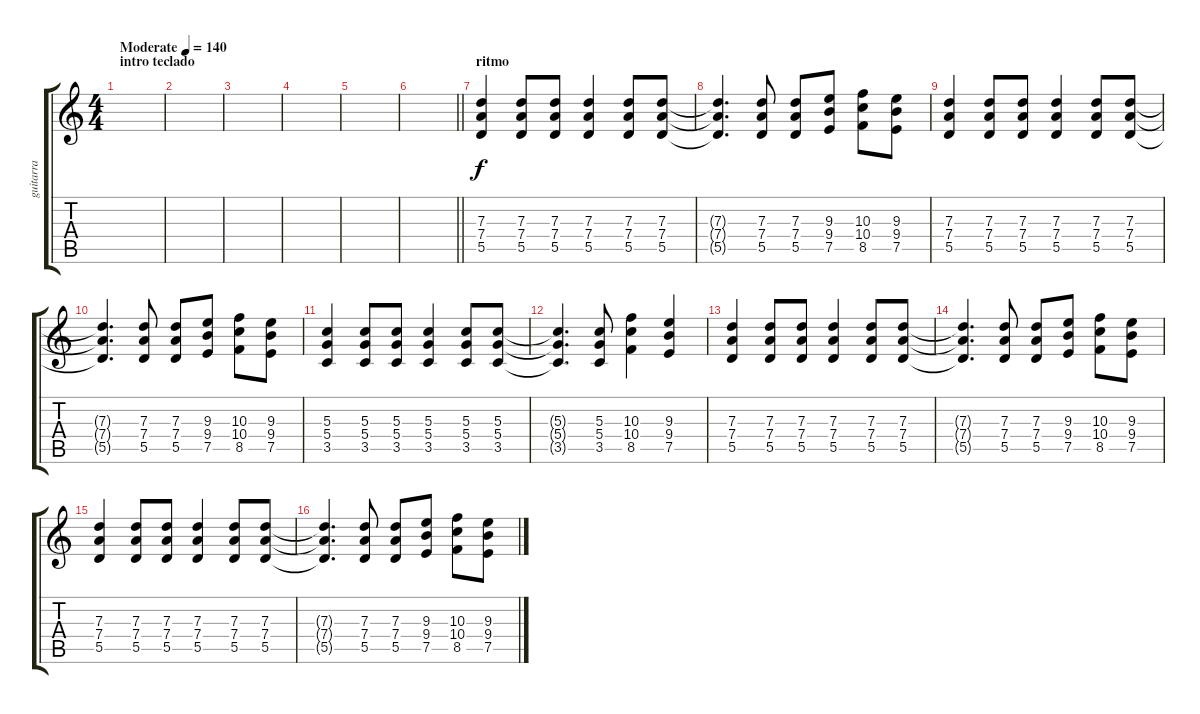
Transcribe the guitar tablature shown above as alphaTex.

\track ("guitarra" "guitarra") {instrument distortionguitar}
\staff {score tabs}
\tuning (E4 B3 G3 D3 A2 E2) {hide}
\ts (4 4)
\section ("" "intro teclado")
\tempo (140 "Moderate")
\clef g2
\ks c
|
|
|
|
|
\barLineRight lightlight
|
\section ("" "ritmo")
(7.3 7.4 5.5).4{volume 10} (7.3 7.4 5.5).8 (7.3 7.4 5.5).8 (7.3 7.4 5.5).4 (7.3 7.4 5.5).8 (7.3 7.4 5.5).8 |
(7.3{t} 7.4{t} 5.5{t}).4{d} (7.3 7.4 5.5).8 (7.3 7.4 5.5).8 (9.3 9.4 7.5).8 (10.3 10.4 8.5).8 (9.3 9.4 7.5).8 |
(7.3 7.4 5.5).4 (7.3 7.4 5.5).8 (7.3 7.4 5.5).8 (7.3 7.4 5.5).4 (7.3 7.4 5.5).8 (7.3 7.4 5.5).8 |
(7.3{t} 7.4{t} 5.5{t}).4{d} (7.3 7.4 5.5).8 (7.3 7.4 5.5).8 (9.3 9.4 7.5).8 (10.3 10.4 8.5).8 (9.3 9.4 7.5).8 |
(5.3 5.4 3.5).4 (5.3 5.4 3.5).8 (5.3 5.4 3.5).8 (5.3 5.4 3.5).4 (5.3 5.4 3.5).8 (5.3 5.4 3.5).8 |
(5.3{t} 5.4{t} 3.5{t}).4{d} (5.3 5.4 3.5).8 (10.3 10.4 8.5).4 (9.3 9.4 7.5).4 |
(7.3 7.4 5.5).4 (7.3 7.4 5.5).8 (7.3 7.4 5.5).8 (7.3 7.4 5.5).4 (7.3 7.4 5.5).8 (7.3 7.4 5.5).8 |
(7.3{t} 7.4{t} 5.5{t}).4{d} (7.3 7.4 5.5).8 (7.3 7.4 5.5).8 (9.3 9.4 7.5).8 (10.3 10.4 8.5).8 (9.3 9.4 7.5).8 |
(7.3 7.4 5.5).4 (7.3 7.4 5.5).8 (7.3 7.4 5.5).8 (7.3 7.4 5.5).4 (7.3 7.4 5.5).8 (7.3 7.4 5.5).8 |
(7.3{t} 7.4{t} 5.5{t}).4{d} (7.3 7.4 5.5).8 (7.3 7.4 5.5).8 (9.3 9.4 7.5).8 (10.3 10.4 8.5).8 (9.3 9.4 7.5).8
